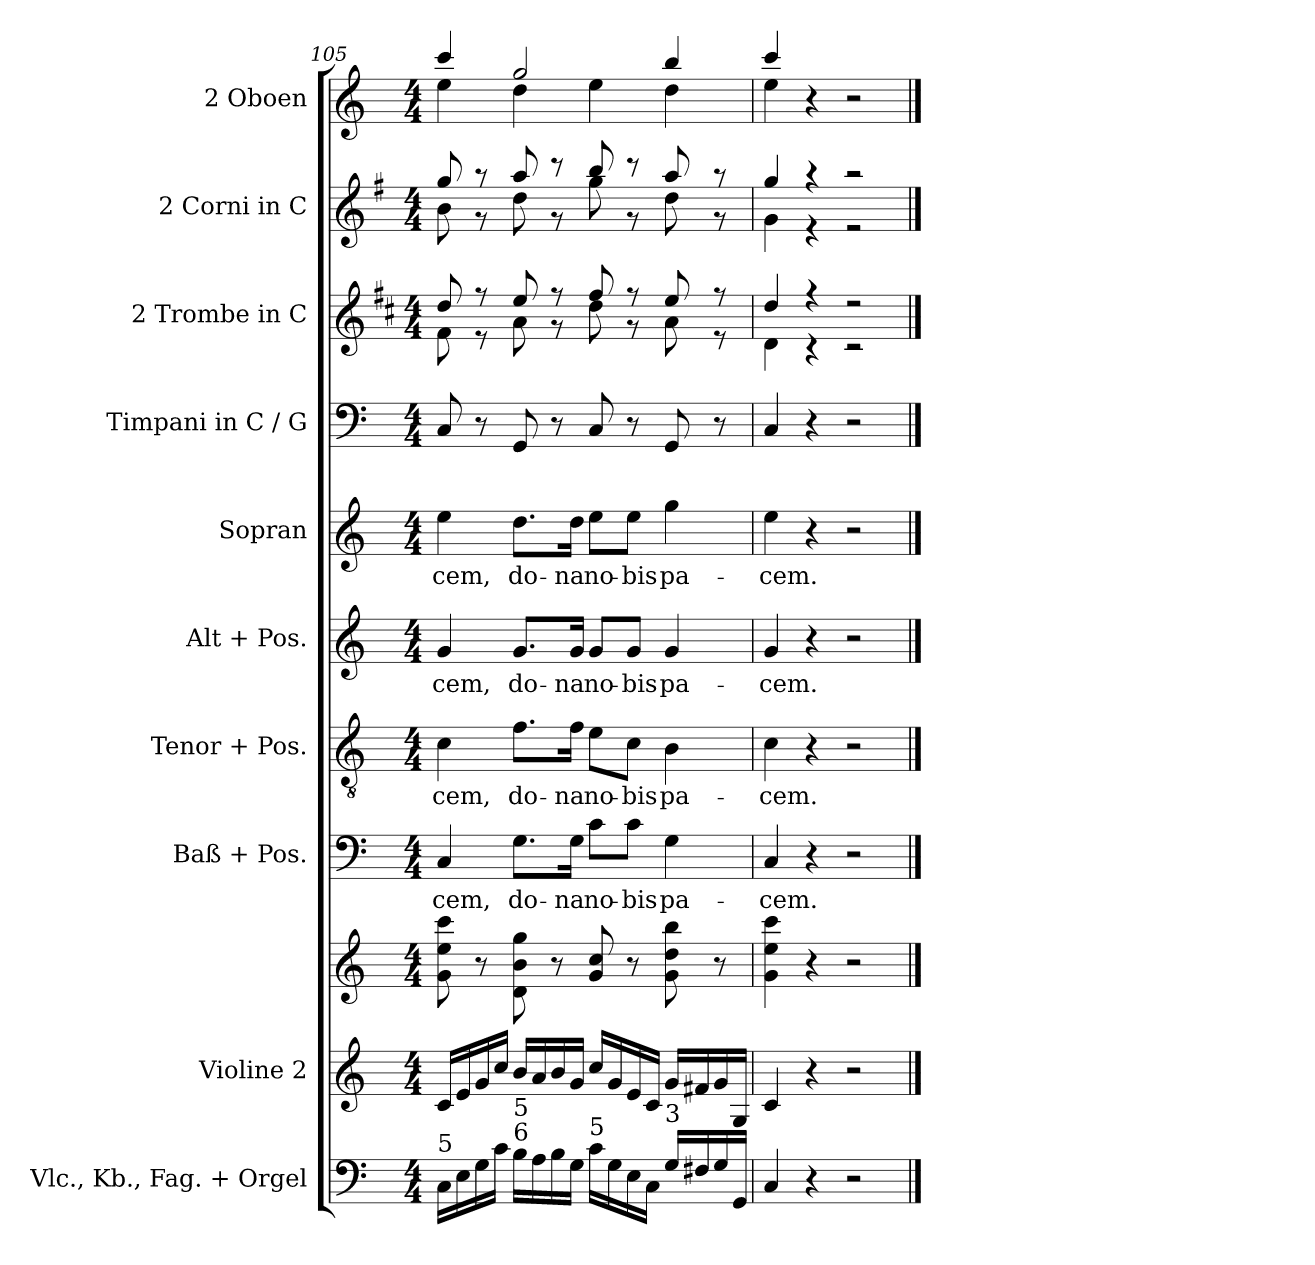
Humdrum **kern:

**kern	**kern	**kern	**kern	**text	**kern	**text	**kern	**text	**kern	**text	**kern	**kern	**kern	**kern
*part10	*part9	*part9	*part8	*part8	*part7	*part7	*part6	*part6	*part5	*part5	*part4	*part3	*part2	*part1
*staff11	*staff10	*staff9	*staff8	*staff8	*staff7	*staff7	*staff6	*staff6	*staff5	*staff5	*staff4	*staff3	*staff2	*staff1
*I"Vlc., Kb., Fag. + Orgel	*I"Violine 2	*	*I"Baß + Pos.	*	*I"Tenor + Pos.	*	*I"Alt + Pos.	*	*I"Sopran	*	*I"Timpani in C / G	*I"2 Trombe in C	*I"2 Corni in C	*I"2 Oboen
*	*I'Vl. 2	*	*I'Baß	*	*I'Tenor	*	*I'Alt	*	*I'Sopran	*	*I'Timp.	*I'Trombe	*I'Corni	*I'Oboen
*clefF4	*clefG2	*clefG2	*clefF4	*	*clefGv2	*	*clefG2	*	*clefG2	*	*clefF4	*clefG2	*clefG2	*clefG2
*	*	*	*	*	*	*	*	*	*	*	*	*ITrd1c2	*ITrd4c7	*
*k[]	*k[]	*k[]	*k[]	*	*k[]	*	*k[]	*	*k[]	*	*k[]	*k[]	*k[]	*k[]
*M4/4	*M4/4	*M4/4	*M4/4	*	*M4/4	*	*M4/4	*	*M4/4	*	*M4/4	*M4/4	*M4/4	*M4/4
=105	=105	=105	=105	=105	=105	=105	=105	=105	=105	=105	=105	=105	=105	=105
!LO:TX:a:t=5	!	!	!	!	!	!	!	!	!	!	!	!	!	!
!	!	!	!	!LO:LY:b	!	!LO:LY:b	!	!LO:LY:b	!	!LO:LY:b	!	!	!	!
*	*	*	*	*	*	*	*	*	*	*	*	*^	*^	*^
16C\LL	16c/LL	8g\ 8ee\ 8ccc\	4C/	cem,	4c\	cem,	4g/	cem,	4ee\	cem,	8C/	8cc/	8e\	8cc/	8e\	4ccc/	4ee\
16E\	16e/	.	.	.	.	.	.	.	.	.	.	.	.	.	.	.	.
16G\	16g/	8r	.	.	.	.	.	.	.	.	8r	8r	8r	8r	8r	.	.
16c\JJ	16cc/JJ	.	.	.	.	.	.	.	.	.	.	.	.	.	.	.	.
!LO:TX:a:t=6	!	!	!	!	!	!	!	!	!	!	!	!	!	!	!	!	!
!LO:TX:a:t=5	!	!	!	!	!	!	!	!	!	!	!	!	!	!	!	!	!
!	!	!	!	!LO:LY:b	!	!LO:LY:b	!	!LO:LY:b	!	!LO:LY:b	!	!	!	!	!	!	!
16B\LL	16b/LL	8d\ 8b\ 8gg\	8.G\L	do-	8.f\L	do-	8.g/L	do-	8.dd\L	do-	8GG/	8dd/	8g\	8dd/	8g\	2gg/	4dd\
16A\	16a/	.	.	.	.	.	.	.	.	.	.	.	.	.	.	.	.
16B\	16b/	8r	.	.	.	.	.	.	.	.	8r	8r	8r	8r	8r	.	.
!	!	!	!	!LO:LY:b	!	!LO:LY:b	!	!LO:LY:b	!	!LO:LY:b	!	!	!	!	!	!	!
16G\JJ	16g/JJ	.	16G\Jk	na	16f\Jk	na	16g/Jk	na	16dd\Jk	na	.	.	.	.	.	.	.
!LO:TX:a:t=5	!	!	!	!	!	!	!	!	!	!	!	!	!	!	!	!	!
!	!	!	!	!LO:LY:b	!	!LO:LY:b	!	!LO:LY:b	!	!LO:LY:b	!	!	!	!	!	!	!
16c\LL	16cc/LL	8g/ 8cc/	8c\L	no-	8e\L	no-	8g/L	no-	8ee\L	no-	8C/	8ee/	8cc\	8ee/	8cc\	.	4ee\
16G\	16g/	.	.	.	.	.	.	.	.	.	.	.	.	.	.	.	.
!	!	!	!	!LO:LY:b	!	!LO:LY:b	!	!LO:LY:b	!	!LO:LY:b	!	!	!	!	!	!	!
16E\	16e/	8r	8c\J	bis	8c\J	bis	8g/J	bis	8ee\J	bis	8r	8r	8r	8r	8r	.	.
16C\JJ	16c/JJ	.	.	.	.	.	.	.	.	.	.	.	.	.	.	.	.
!LO:TX:a:t=3	!	!	!	!	!	!	!	!	!	!	!	!	!	!	!	!	!
!	!	!	!	!LO:LY:b	!	!LO:LY:b	!	!LO:LY:b	!	!LO:LY:b	!	!	!	!	!	!	!
16G/LL	16g/LL	8g\ 8dd\ 8bb\	4G\	pa-	4B\	pa-	4g/	pa-	4gg\	pa-	8GG/	8dd/	8g\	8dd/	8g\	4bb/	4dd\
16F#X/	16f#X/	.	.	.	.	.	.	.	.	.	.	.	.	.	.	.	.
16G/	16g/	8r	.	.	.	.	.	.	.	.	8r	8r	8r	8r	8r	.	.
16GG/JJ	16G/JJ	.	.	.	.	.	.	.	.	.	.	.	.	.	.	.	.
=106	=106	=106	=106	=106	=106	=106	=106	=106	=106	=106	=106	=106	=106	=106	=106	=106	=106
!	!	!	!	!LO:LY:b	!	!LO:LY:b	!	!LO:LY:b	!	!LO:LY:b	!	!	!	!	!	!	!
4C/	4c/	4g\ 4ee\ 4ccc\	4C/	cem.	4c\	cem.	4g/	cem.	4ee\	cem.	4C/	4cc/	4c\	4cc/	4c\	4ccc/	4ee\
4r	4r	4r	4r	.	4r	.	4r	.	4r	.	4r	4r	4r	4r	4r	4r	2.ryy
2r	2r	2r	2r	.	2r	.	2r	.	2r	.	2r	2r	2r	2r	2r	2r	.
*	*	*	*	*	*	*	*	*	*	*	*	*v	*v	*	*	*v	*v
*	*	*	*	*	*	*	*	*	*	*	*	*	*v	*v	*
==	==	==	==	==	==	==	==	==	==	==	==	==	==	==
*-	*-	*-	*-	*-	*-	*-	*-	*-	*-	*-	*-	*-	*-	*-
